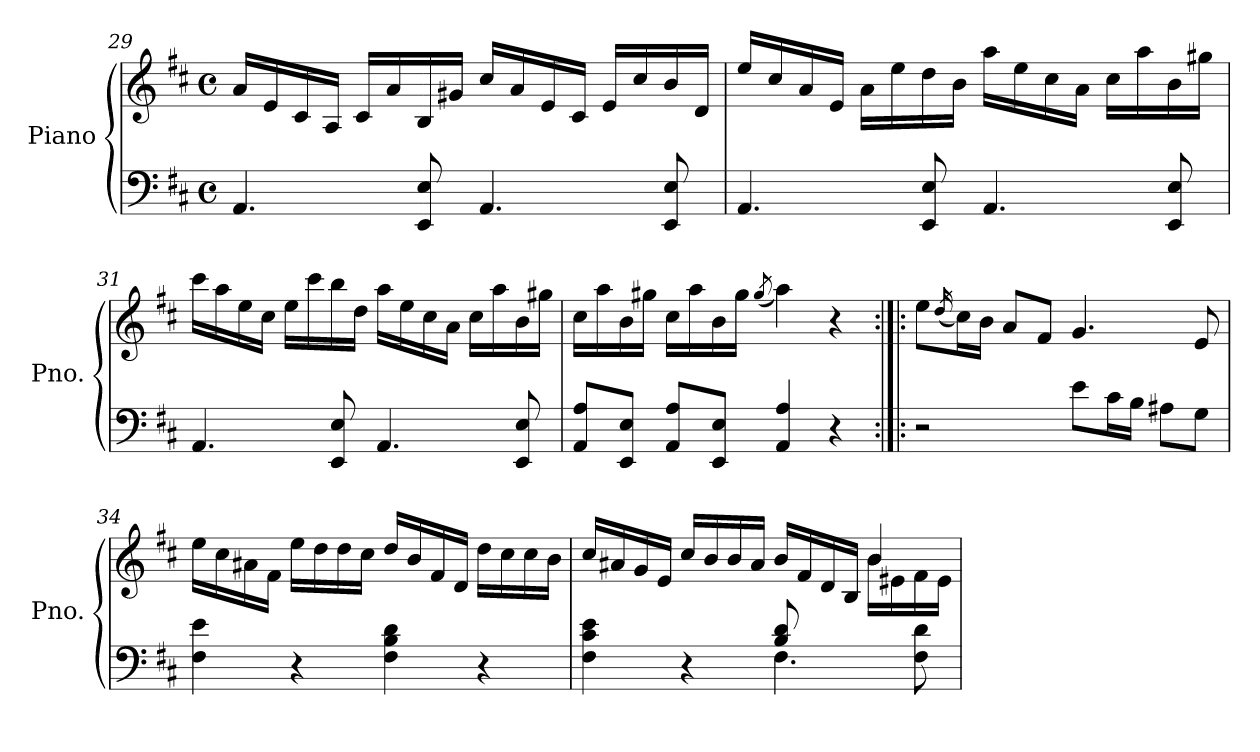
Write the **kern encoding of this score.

**kern	**kern
*part1	*part1
*staff2	*staff1
*I"Piano	*
*I'Pno.	*
*clefF4	*clefG2
*k[f#c#]	*k[f#c#]
*M4/4	*M4/4
*met(c)	*met(c)
=29	=29
4.AA/	16a/LL
.	16e/
.	16c#/
.	16A/JJ
.	16c#/LL
.	16a/
8EE/ 8E/	16B/
.	16g#X/JJ
4.AA/	16cc#/LL
.	16a/
.	16e/
.	16c#/JJ
.	16e/LL
.	16cc#/
8EE/ 8E/	16b/
.	16d/JJ
!!LO:LB:g=z
=30	=30
4.AA/	16ee/LL
.	16cc#/
.	16a/
.	16e/JJ
.	16a\LL
.	16ee\
8EE/ 8E/	16dd\
.	16b\JJ
4.AA/	16aa\LL
.	16ee\
.	16cc#\
.	16a\JJ
.	16cc#\LL
.	16aa\
8EE/ 8E/	16b\
.	16gg#X\JJ
=31	=31
4.AA/	16ccc#\LL
.	16aa\
.	16ee\
.	16cc#\JJ
.	16ee\LL
.	16ccc#\
8EE/ 8E/	16bb\
.	16dd\JJ
4.AA/	16aa\LL
.	16ee\
.	16cc#\
.	16a\JJ
.	16cc#\LL
.	16aa\
8EE/ 8E/	16b\
.	16gg#X\JJ
=32	=32
8AA/ 8A/L	16cc#\LL
.	16aa\
8EE/ 8E/J	16b\
.	16gg#X\JJ
8AA/ 8A/L	16cc#\LL
.	16aa\
8EE/ 8E/J	16b\
.	16gg#\JJ
.	(<8qgg#/
4AA/ 4A/	4aa\)
4r	4r
!!LO:PB:g=z
=33:|!|:	=33:|!|:
2r	8ee\L
.	(<16qdd/
.	16cc#\L)
.	16b\JJ
.	8a/L
.	8f#/J
8e\L	4.g/
16c#\L	.
16B\JJ	.
8A#X\L	.
8G\J	8e/
=34	=34
4F#\ 4e\	16ee\LL
.	16cc#\
.	16a#X\
.	16f#\JJ
4r	16ee\LL
.	16dd\
.	16dd\
.	16cc#\JJ
4F#\ 4B\ 4d\	16dd/LL
.	16b/
.	16f#/
.	16d/JJ
4r	16dd\LL
.	16cc#\
.	16cc#\
.	16b\JJ
=35	=35
*^	*^
4F#\ 4c#\ 4e\	2ryy	16cc#/LL	2.ryy
.	.	16a#X/	.
.	.	16g/	.
.	.	16e/JJ	.
4r	.	16cc#/LL	.
.	.	16b/	.
.	.	16b/	.
.	.	16a#/JJ	.
8B/ 8d/	4.F#\	16b/LL	.
.	.	16f#/	.
8ryy	.	16d/	.
.	.	16B/JJ	.
4ryy	.	4b/	16b\LL
.	.	.	16e#X\
.	8F#\ 8d\	.	16f#\
.	.	.	16e#\JJ
*v	*v	*	*
*	*v	*v
=	=
*-	*-
